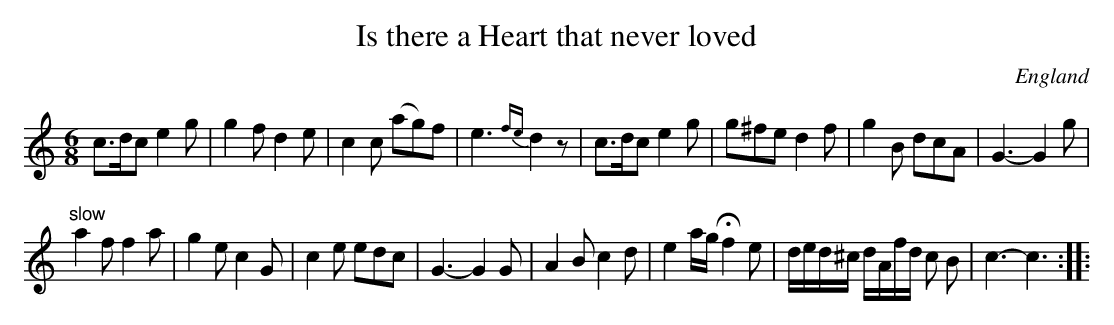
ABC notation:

X:1
T:Is there a Heart that never loved
L:1/8
M:6/8
O:England
K:C major
c>dc e2g | g2f d2e | c2c (ag)f | e3 {fe}d2z | \
c>dc e2g | g^fe d2f | g2B dcA | G3-G2 g |
"slow" \
a2f f2a | g2e c2G | c2e edc | G3-G2 G | \
A2B c2d | e2a/g/ Hf2e | d/e/d/^c/ d/A/f/d/ c B | c3-c3 ::
